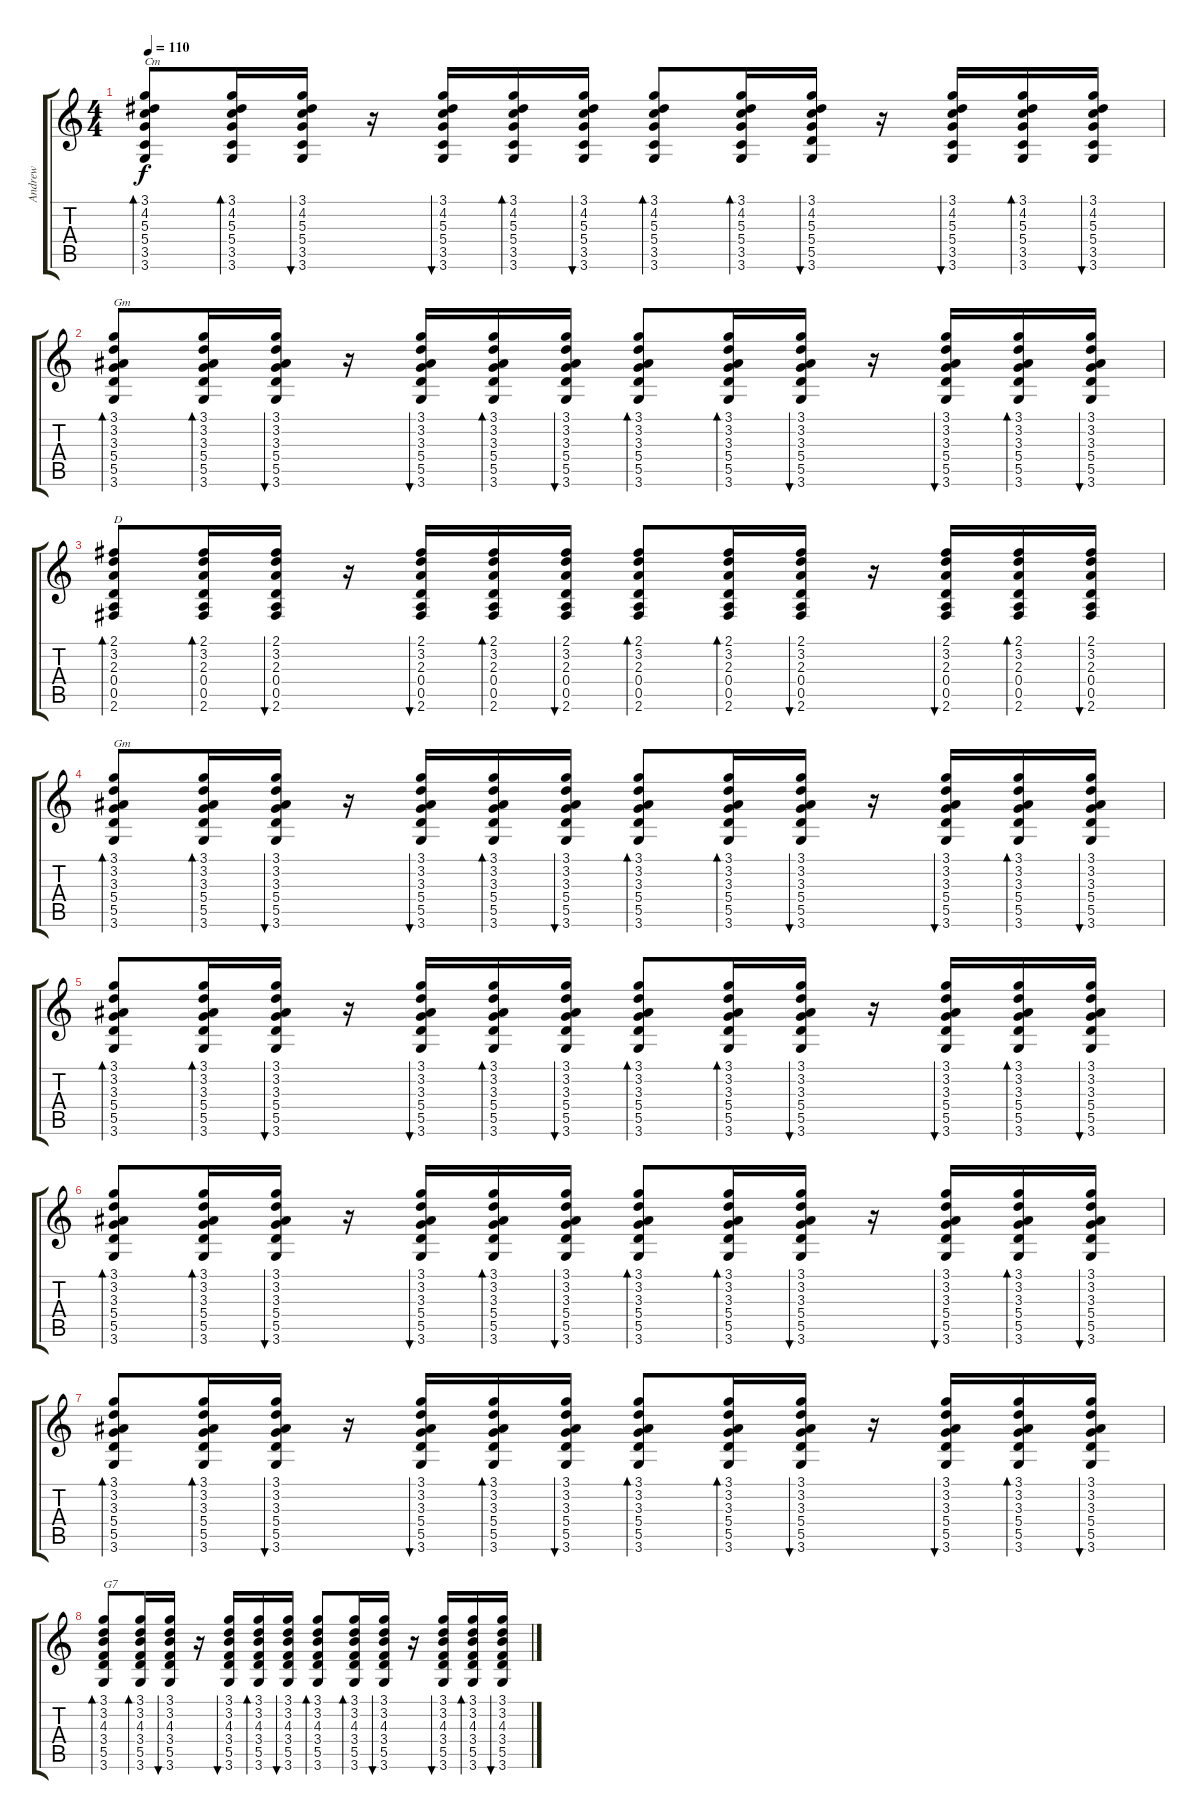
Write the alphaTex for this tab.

\track ("Andrew" "Andrew") {instrument acousticguitarnylon}
\staff {score tabs}
\tuning (E4 B3 G3 D3 A2 E2) {hide}
\ts (4 4)
\tempo 110
\clef g2
\ks c
(3.1 4.2 5.3 5.4 3.5 3.6).8{bd 30 txt "Cm" dy f instrument acousticguitarnylon} (3.1 4.2 5.3 5.4 3.5 3.6).16{bd 30} (3.1 4.2 5.3 5.4 3.5 3.6).16{bu 30} r.16 (3.1 4.2 5.3 5.4 3.5 3.6).16{bu 30} (3.1 4.2 5.3 5.4 3.5 3.6).16{bd 30} (3.1 4.2 5.3 5.4 3.5 3.6).16{bu 30} (3.1 4.2 5.3 5.4 3.5 3.6).8{bd 30} (3.1 4.2 5.3 5.4 3.5 3.6).16{bd 30} (3.1 4.2 5.3 5.4 5.5 3.6).16{bu 30} r.16 (3.1 4.2 5.3 5.4 3.5 3.6).16{bu 30} (3.1 4.2 5.3 5.4 3.5 3.6).16{bd 30} (3.1 4.2 5.3 5.4 3.5 3.6).16{bu 30} |
(3.1 3.2 3.3 5.4 5.5 3.6).8{bd 30 txt "Gm"} (3.1 3.2 3.3 5.4 5.5 3.6).16{bd 30} (3.1 3.2 3.3 5.4 5.5 3.6).16{bu 30} r.16 (3.1 3.2 3.3 5.4 5.5 3.6).16{bu 30} (3.1 3.2 3.3 5.4 5.5 3.6).16{bd 30} (3.1 3.2 3.3 5.4 5.5 3.6).16{bu 30} (3.1 3.2 3.3 5.4 5.5 3.6).8{bd 30} (3.1 3.2 3.3 5.4 5.5 3.6).16{bd 30} (3.1 3.2 3.3 5.4 5.5 3.6).16{bu 30} r.16 (3.1 3.2 3.3 5.4 5.5 3.6).16{bu 30} (3.1 3.2 3.3 5.4 5.5 3.6).16{bd 30} (3.1 3.2 3.3 5.4 5.5 3.6).16{bu 30} |
(2.1 3.2 2.3 0.4 0.5 2.6).8{bd 30 txt "D"} (2.1 3.2 2.3 0.4 0.5 2.6).16{bd 30} (2.1 3.2 2.3 0.4 0.5 2.6).16{bu 30} r.16 (2.1 3.2 2.3 0.4 0.5 2.6).16{bu 30} (2.1 3.2 2.3 0.4 0.5 2.6).16{bd 30} (2.1 3.2 2.3 0.4 0.5 2.6).16{bu 30} (2.1 3.2 2.3 0.4 0.5 2.6).8{bd 30} (2.1 3.2 2.3 0.4 0.5 2.6).16{bd 30} (2.1 3.2 2.3 0.4 0.5 2.6).16{bu 30} r.16 (2.1 3.2 2.3 0.4 0.5 2.6).16{bu 30} (2.1 3.2 2.3 0.4 0.5 2.6).16{bd 30} (2.1 3.2 2.3 0.4 0.5 2.6).16{bu 30} |
(3.1 3.2 3.3 5.4 5.5 3.6).8{bd 30 txt "Gm"} (3.1 3.2 3.3 5.4 5.5 3.6).16{bd 30} (3.1 3.2 3.3 5.4 5.5 3.6).16{bu 30} r.16 (3.1 3.2 3.3 5.4 5.5 3.6).16{bu 30} (3.1 3.2 3.3 5.4 5.5 3.6).16{bd 30} (3.1 3.2 3.3 5.4 5.5 3.6).16{bu 30} (3.1 3.2 3.3 5.4 5.5 3.6).8{bd 30} (3.1 3.2 3.3 5.4 5.5 3.6).16{bd 30} (3.1 3.2 3.3 5.4 5.5 3.6).16{bu 30} r.16 (3.1 3.2 3.3 5.4 5.5 3.6).16{bu 30} (3.1 3.2 3.3 5.4 5.5 3.6).16{bd 30} (3.1 3.2 3.3 5.4 5.5 3.6).16{bu 30} |
(3.1 3.2 3.3 5.4 5.5 3.6).8{bd 30} (3.1 3.2 3.3 5.4 5.5 3.6).16{bd 30} (3.1 3.2 3.3 5.4 5.5 3.6).16{bu 30} r.16 (3.1 3.2 3.3 5.4 5.5 3.6).16{bu 30} (3.1 3.2 3.3 5.4 5.5 3.6).16{bd 30} (3.1 3.2 3.3 5.4 5.5 3.6).16{bu 30} (3.1 3.2 3.3 5.4 5.5 3.6).8{bd 30} (3.1 3.2 3.3 5.4 5.5 3.6).16{bd 30} (3.1 3.2 3.3 5.4 5.5 3.6).16{bu 30} r.16 (3.1 3.2 3.3 5.4 5.5 3.6).16{bu 30} (3.1 3.2 3.3 5.4 5.5 3.6).16{bd 30} (3.1 3.2 3.3 5.4 5.5 3.6).16{bu 30} |
(3.1 3.2 3.3 5.4 5.5 3.6).8{bd 30} (3.1 3.2 3.3 5.4 5.5 3.6).16{bd 30} (3.1 3.2 3.3 5.4 5.5 3.6).16{bu 30} r.16 (3.1 3.2 3.3 5.4 5.5 3.6).16{bu 30} (3.1 3.2 3.3 5.4 5.5 3.6).16{bd 30} (3.1 3.2 3.3 5.4 5.5 3.6).16{bu 30} (3.1 3.2 3.3 5.4 5.5 3.6).8{bd 30} (3.1 3.2 3.3 5.4 5.5 3.6).16{bd 30} (3.1 3.2 3.3 5.4 5.5 3.6).16{bu 30} r.16 (3.1 3.2 3.3 5.4 5.5 3.6).16{bu 30} (3.1 3.2 3.3 5.4 5.5 3.6).16{bd 30} (3.1 3.2 3.3 5.4 5.5 3.6).16{bu 30} |
(3.1 3.2 3.3 5.4 5.5 3.6).8{bd 30} (3.1 3.2 3.3 5.4 5.5 3.6).16{bd 30} (3.1 3.2 3.3 5.4 5.5 3.6).16{bu 30} r.16 (3.1 3.2 3.3 5.4 5.5 3.6).16{bu 30} (3.1 3.2 3.3 5.4 5.5 3.6).16{bd 30} (3.1 3.2 3.3 5.4 5.5 3.6).16{bu 30} (3.1 3.2 3.3 5.4 5.5 3.6).8{bd 30} (3.1 3.2 3.3 5.4 5.5 3.6).16{bd 30} (3.1 3.2 3.3 5.4 5.5 3.6).16{bu 30} r.16 (3.1 3.2 3.3 5.4 5.5 3.6).16{bu 30} (3.1 3.2 3.3 5.4 5.5 3.6).16{bd 30} (3.1 3.2 3.3 5.4 5.5 3.6).16{bu 30} |
(3.1 3.2 4.3 3.4 5.5 3.6).8{bd 30 txt "G7"} (3.1 3.2 4.3 3.4 5.5 3.6).16{bd 30} (3.1 3.2 4.3 3.4 5.5 3.6).16{bu 30} r.16 (3.1 3.2 4.3 3.4 5.5 3.6).16{bu 30} (3.1 3.2 4.3 3.4 5.5 3.6).16{bd 30} (3.1 3.2 4.3 3.4 5.5 3.6).16{bu 30} (3.1 3.2 4.3 3.4 5.5 3.6).8{bd 30} (3.1 3.2 4.3 3.4 5.5 3.6).16{bd 30} (3.1 3.2 4.3 3.4 5.5 3.6).16{bu 30} r.16 (3.1 3.2 4.3 3.4 5.5 3.6).16{bu 30} (3.1 3.2 4.3 3.4 5.5 3.6).16{bd 30} (3.1 3.2 4.3 3.4 5.5 3.6).16{bu 30}
